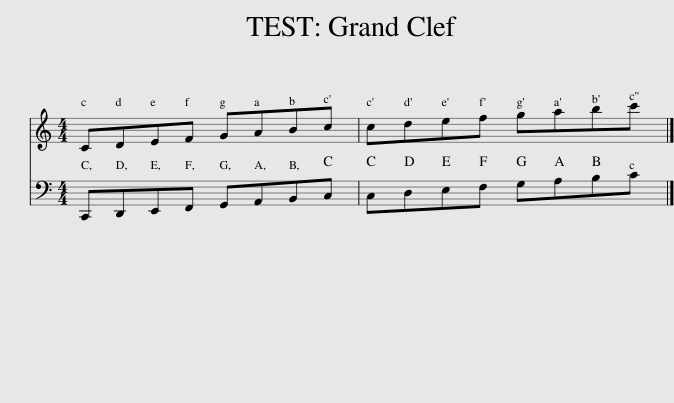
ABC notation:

X:1
%%score 1 2
L:1/8
M:4/4
I:linebreak $
K:C
V:1 treble
V:2 bass
V:1
 CDEF GABc | cdef gabc' |] %2
V:2
 C,,D,,E,,F,, G,,A,,B,,C, | C,D,E,F, G,A,B,C |] %2
